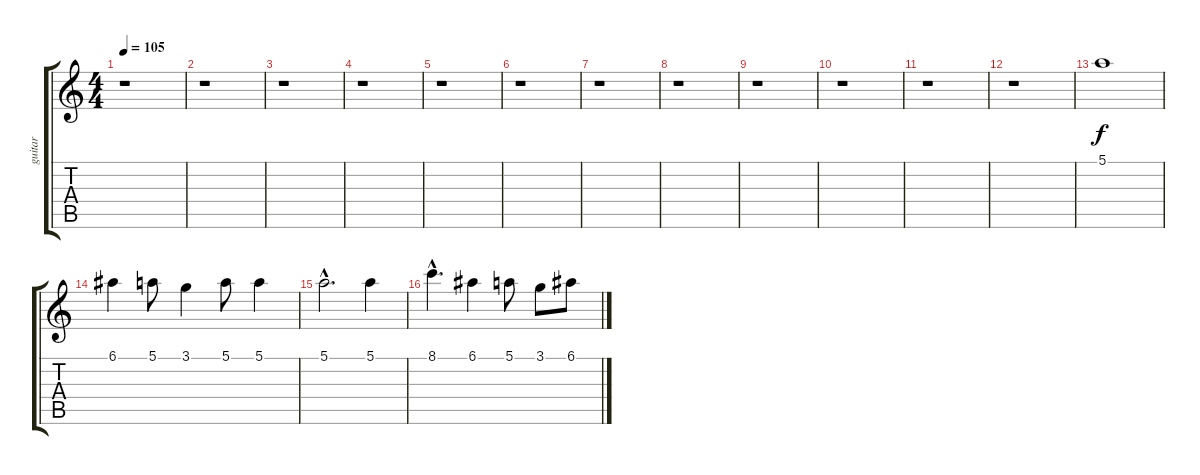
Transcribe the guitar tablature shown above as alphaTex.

\track ("guitar" "guitar") {instrument electricguitarjazz}
\staff {score tabs}
\tuning (E4 B3 G3 D3 A2 E2) {hide}
\ts (4 4)
\tempo 105
\clef g2
\ks c
r.1{dy f instrument electricguitarjazz} |
r.1 |
r.1 |
r.1 |
r.1 |
r.1 |
r.1 |
r.1 |
r.1 |
r.1 |
r.1 |
r.1 |
5.1.1 |
6.1.4 5.1.8 3.1.4 5.1.8 5.1.4 |
5.1{hac}.2{d} 5.1.4 |
8.1{hac}.4{d} 6.1.4 5.1.8 3.1.8 6.1.8
